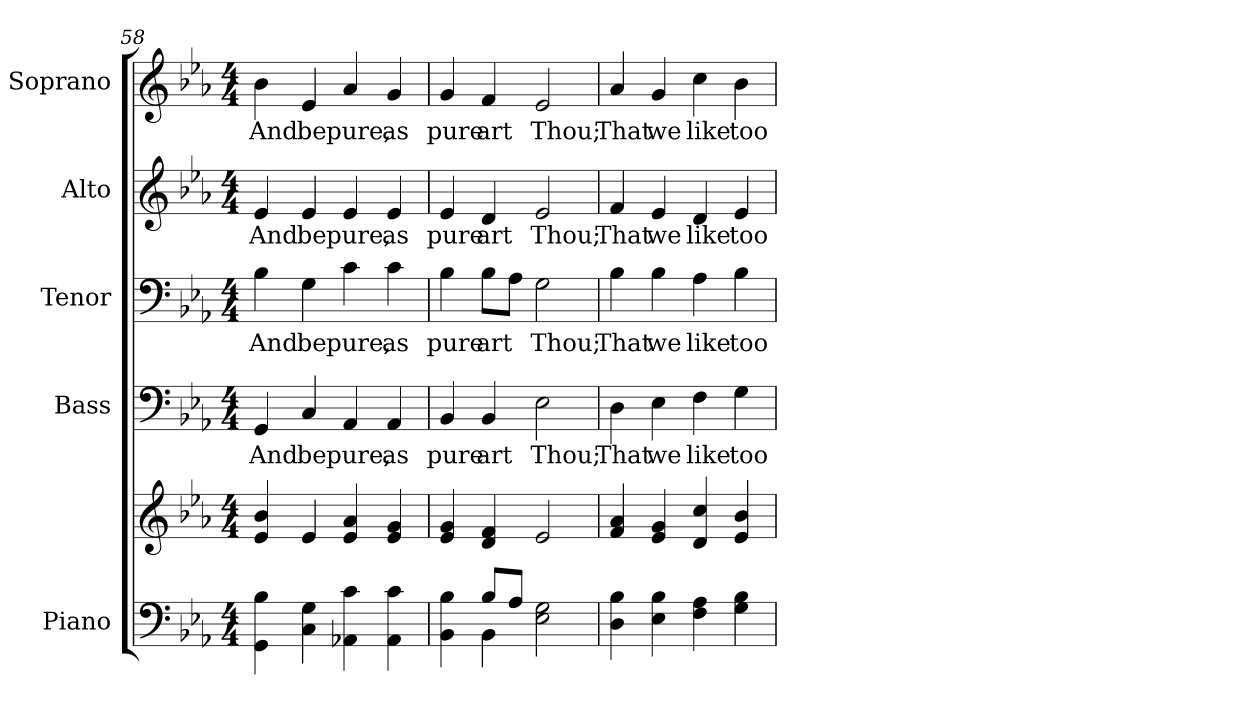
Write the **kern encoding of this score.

**kern	**kern	**kern	**text	**kern	**text	**kern	**text	**kern	**text
*part5	*part5	*part4	*part4	*part3	*part3	*part2	*part2	*part1	*part1
*staff6	*staff5	*staff4	*staff4	*staff3	*staff3	*staff2	*staff2	*staff1	*staff1
*I"Piano	*	*I"Bass	*	*I"Tenor	*	*I"Alto	*	*I"Soprano	*
*I'Pno.	*	*I'B.	*	*I'T.	*	*I'A.	*	*I'S.	*
*clefF4	*clefG2	*clefF4	*	*clefF4	*	*clefG2	*	*clefG2	*
*k[b-e-a-]	*k[b-e-a-]	*k[b-e-a-]	*	*k[b-e-a-]	*	*k[b-e-a-]	*	*k[b-e-a-]	*
*E-:	*E-:	*E-:	*	*E-:	*	*E-:	*	*E-:	*
*M4/4	*M4/4	*M4/4	*	*M4/4	*	*M4/4	*	*M4/4	*
=58	=58	=58	=58	=58	=58	=58	=58	=58	=58
!	!	!	!LO:LY:b:color=#000000	!	!	!	!	!	!
!	!	!	!	!	!LO:LY:b:color=#000000	!	!	!	!
!	!	!	!	!	!	!	!LO:LY:b:color=#000000	!	!
!	!	!	!	!	!	!	!	!	!LO:LY:b:color=#000000
4GGi\ 4B-i	4e-i/ 4b-i	4GGi/	And	4B-i\	And	4e-i/	And	4b-i\	And
!	!	!	!LO:LY:b:color=#000000	!	!	!	!	!	!
!	!	!	!	!	!LO:LY:b:color=#000000	!	!	!	!
!	!	!	!	!	!	!	!LO:LY:b:color=#000000	!	!
!	!	!	!	!	!	!	!	!	!LO:LY:b:color=#000000
4Ci\ 4Gi	4e-i/	4Ci/	be	4Gi\	be	4e-i/	be	4e-i/	be
!	!	!	!LO:LY:b:color=#000000	!	!	!	!	!	!
!	!	!	!	!	!LO:LY:b:color=#000000	!	!	!	!
!	!	!	!	!	!	!	!LO:LY:b:color=#000000	!	!
!	!	!	!	!	!	!	!	!	!LO:LY:b:color=#000000
4AA-Xi\ 4ci	4e-i/ 4a-i	4AA-i/	pure,	4ci\	pure,	4e-i/	pure,	4a-i/	pure,
!	!	!	!LO:LY:b:color=#000000	!	!	!	!	!	!
!	!	!	!	!	!LO:LY:b:color=#000000	!	!	!	!
!	!	!	!	!	!	!	!LO:LY:b:color=#000000	!	!
!	!	!	!	!	!	!	!	!	!LO:LY:b:color=#000000
4AA-i\ 4ci	4e-i/ 4gi	4AA-i/	as	4ci\	as	4e-i/	as	4gi/	as
!!LO:PB:g=z
=59	=59	=59	=59	=59	=59	=59	=59	=59	=59
*^	*	*	*	*	*	*	*	*	*
!	!	!	!	!LO:LY:b:color=#000000	!	!	!	!	!	!
!	!	!	!	!	!	!LO:LY:b:color=#000000	!	!	!	!
!	!	!	!	!	!	!	!	!LO:LY:b:color=#000000	!	!
!	!	!	!	!	!	!	!	!	!	!LO:LY:b:color=#000000
4BB-i\ 4B-i	4ryy	4e-i/ 4gi	4BB-i/	pure	4B-i\	pure	4e-i/	pure	4gi/	pure
!	!	!	!	!LO:LY:b:color=#000000	!	!	!	!	!	!
!	!	!	!	!	!	!LO:LY:b:color=#000000	!	!	!	!
!	!	!	!	!	!	!	!	!LO:LY:b:color=#000000	!	!
!	!	!	!	!	!	!	!	!	!	!LO:LY:b:color=#000000
8B-i/L	4BB-i\	4di/ 4fi	4BB-i/	art	8B-i\L	art	4di/	art	4fi/	art
8A-i/J	.	.	.	.	8A-i\J	.	.	.	.	.
!	!	!	!	!LO:LY:b:color=#000000	!	!	!	!	!	!
!	!	!	!	!	!	!LO:LY:b:color=#000000	!	!	!	!
!	!	!	!	!	!	!	!	!LO:LY:b:color=#000000	!	!
!	!	!	!	!	!	!	!	!	!	!LO:LY:b:color=#000000
2E-i\ 2Gi	2ryy	2e-i/	2E-i\	Thou;	2Gi\	Thou;	2e-i/	Thou;	2e-i/	Thou;
*v	*v	*	*	*	*	*	*	*	*	*
=60	=60	=60	=60	=60	=60	=60	=60	=60	=60
*^	*	*	*	*	*	*	*	*	*
!	!	!	!	!LO:LY:b:color=#000000	!	!	!	!	!	!
*v	*v	*	*	*	*	*	*	*	*	*
*^	*	*	*	*	*	*	*	*	*
!	!	!	!	!	!	!LO:LY:b:color=#000000	!	!	!	!
*v	*v	*	*	*	*	*	*	*	*	*
*^	*	*	*	*	*	*	*	*	*
!	!	!	!	!	!	!	!	!LO:LY:b:color=#000000	!	!
*v	*v	*	*	*	*	*	*	*	*	*
*^	*	*	*	*	*	*	*	*	*
!	!	!	!	!	!	!	!	!	!	!LO:LY:b:color=#000000
*v	*v	*	*	*	*	*	*	*	*	*
4Di\ 4B-i	4fi/ 4a-i	4Di\	That	4B-i\	That	4fi/	That	4a-i/	That
!	!	!	!LO:LY:b:color=#000000	!	!	!	!	!	!
!	!	!	!	!	!LO:LY:b:color=#000000	!	!	!	!
!	!	!	!	!	!	!	!LO:LY:b:color=#000000	!	!
!	!	!	!	!	!	!	!	!	!LO:LY:b:color=#000000
4E-i\ 4B-i	4e-i/ 4gi	4E-i\	we	4B-i\	we	4e-i/	we	4gi/	we
!	!	!	!LO:LY:b:color=#000000	!	!	!	!	!	!
!	!	!	!	!	!LO:LY:b:color=#000000	!	!	!	!
!	!	!	!	!	!	!	!LO:LY:b:color=#000000	!	!
!	!	!	!	!	!	!	!	!	!LO:LY:b:color=#000000
4Fi\ 4A-i	4di/ 4cci	4Fi\	like	4A-i\	like	4di/	like	4cci\	like
!	!	!	!LO:LY:b:color=#000000	!	!	!	!	!	!
!	!	!	!	!	!LO:LY:b:color=#000000	!	!	!	!
!	!	!	!	!	!	!	!LO:LY:b:color=#000000	!	!
!	!	!	!	!	!	!	!	!	!LO:LY:b:color=#000000
4Gi\ 4B-i	4e-i/ 4b-i	4Gi\	too	4B-i\	too	4e-i/	too	4b-i\	too
=	=	=	=	=	=	=	=	=	=
*-	*-	*-	*-	*-	*-	*-	*-	*-	*-
